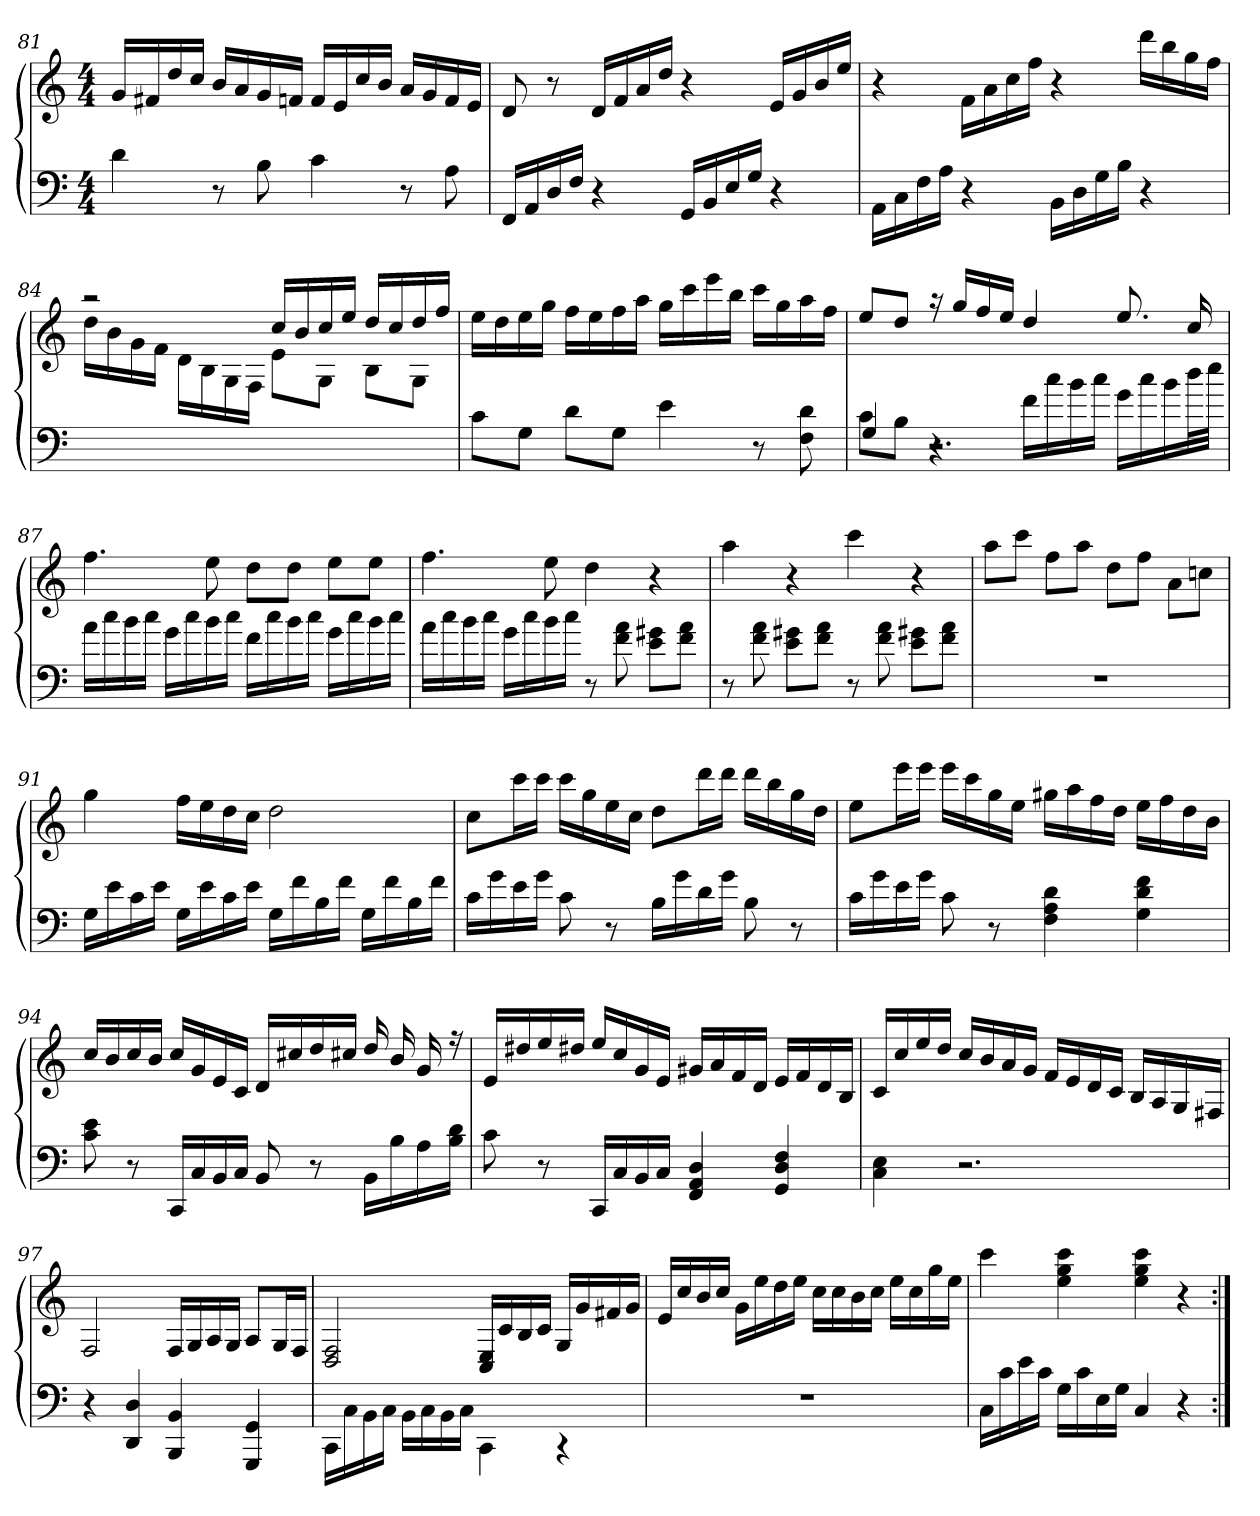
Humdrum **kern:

**kern	**kern
*part1	*part1
*staff2	*staff1
*clefF4	*clefG2
*k[]	*k[]
*C:	*C:
*M4/4	*M4/4
=81	=81
4d	16gLL
.	16f#X
.	16dd
.	16ccJJ
8r	16bLL
.	16a
8B	16g
.	16fnJJ
4c	16fLL
.	16e
.	16cc
.	16bJJ
8r	16aLL
.	16g
8A	16f
.	16eJJ
=82	=82
16FFLL	8d
16AA	.
16D	8r
16FJJ	.
4r	16dLL
.	16f
.	16a
.	16ddJJ
16GGLL	4r
16BB	.
16E	.
16GJJ	.
4r	16eLL
.	16g
.	16b
.	16eeJJ
=83	=83
16AALL	4r
16C	.
16F	.
16AJJ	.
4r	16fLL
.	16a
.	16cc
.	16ffJJ
16BBLL	4r
16D	.
16G	.
16BJJ	.
4r	16dddLL
.	16bb
.	16gg
.	16ffJJ
=84	=84
*	*^
1ryy	2r	16ddLL
.	.	16b
.	.	16g
.	.	16fJJ
.	.	16dLL
.	.	16B
.	.	16G
.	.	16FJJ
.	16ccLL	8eL
.	16b	.
.	16cc	8GJ
.	16eeJJ	.
.	16ddLL	8BL
.	16cc	.
.	16dd	8GJ
.	16ffJJ	.
*	*v	*v
=85	=85
8cL	16eeLL
.	16dd
8GJ	16ee
.	16ggJJ
8dL	16ffLL
.	16ee
8GJ	16ff
.	16aaJJ
4e	16ggLL
.	16ccc
.	16eee
.	16bbJJ
8r	16cccLL
.	16gg
8F 8d	16aa
.	16ffJJ
=86	=86
*^	*^
*	*^	*	*
1ryy	8cL	4G	8eeL	1ryy
.	8BJ	.	8ddJ	.
.	4r	2.r	16r	.
.	.	.	16ggLL	.
.	.	.	16ff	.
.	.	.	16eeJJ	.
.	16fLL	.	4dd	.
.	16cc	.	.	.
.	16b	.	.	.
.	16ccJJ	.	.	.
.	16gLL	.	8.ee	.
.	16cc	.	.	.
.	16b	.	.	.
.	32ddL	.	16cc	.
.	32eeJJJ	.	.	.
*v	*v	*v	*	*
*	*v	*v
=87	=87
16aLL	4.ff
16cc	.
16b	.
16ccJJ	.
16gLL	.
16cc	.
16b	8ee
16ccJJ	.
16fLL	8ddL
16cc	.
16b	8ddJ
16ccJJ	.
16gLL	8eeL
16cc	.
16b	8eeJ
16ccJJ	.
=88	=88
16aLL	4.ff
16cc	.
16b	.
16ccJJ	.
16gLL	.
16cc	.
16b	8ee
16ccJJ	.
8r	4dd
8f 8a	.
8e 8g#XL	4r
8f 8aJ	.
=89	=89
8r	4aa
8f 8a	.
8e 8g#XL	4r
8f 8aJ	.
8r	4ccc
8f 8a	.
8e 8g#XL	4r
8f 8aJ	.
=90	=90
1r	8aaL
.	8cccJ
.	8ffL
.	8aaJ
.	8ddL
.	8ffJ
.	8aL
.	8ccnJ
=91	=91
16GLL	4gg
16e	.
16c	.
16eJJ	.
16GLL	16ffLL
16e	16ee
16c	16dd
16eJJ	16ccJJ
16GLL	2dd
16f	.
16B	.
16fJJ	.
16GLL	.
16f	.
16B	.
16fJJ	.
=92	=92
16cLL	8ccL
16g	.
16e	16cccL
16gJJ	16cccJJ
8c	16cccLL
.	16gg
8r	16ee
.	16ccJJ
16BLL	8ddL
16g	.
16d	16dddL
16gJJ	16dddJJ
8B	16dddLL
.	16bb
8r	16gg
.	16ddJJ
=93	=93
16cLL	8eeL
16g	.
16e	16eeeL
16gJJ	16eeeJJ
8c	16eeeLL
.	16ccc
8r	16gg
.	16eeJJ
4F 4A 4d	16gg#XLL
.	16aa
.	16ff
.	16ddJJ
4G 4d 4f	16eeLL
.	16ff
.	16dd
.	16bJJ
=94	=94
*	*^
8c 8e	16ccLL	1ryy
.	16b	.
8r	16cc	.
.	16bJJ	.
16CCLL	16ccLL	.
16C	16g	.
16BB	16e	.
16CJJ	16cJJ	.
8BB	16dLL	.
.	16cc#X	.
8r	16dd	.
.	16cc#XJJ	.
16BBLL	16dd	.
16B	16b	.
16A	16g	.
16d 16BJJ	16r	.
*	*v	*v
=95	=95
8c	16eLL
.	16dd#X
8r	16ee
.	16dd#XJJ
16CCLL	16eeLL
16C	16cc
16BB	16g
16CJJ	16eJJ
4FF 4AA 4D	16g#XLL
.	16a
.	16f
.	16dJJ
4GG 4D 4F	16eLL
.	16f
.	16d
.	16BJJ
=96	=96
4C 4E	16cLL
.	16cc
.	16ee
.	16ddJJ
2.r	16ccLL
.	16b
.	16a
.	16gJJ
.	16fLL
.	16e
.	16d
.	16cJJ
.	16BLL
.	16A
.	16G
.	16F#XJJ
=97	=97
4r	2F
4DD 4D	.
4BBB 4BB	16FLL
.	16G
.	16A
.	16GJJ
4GGG 4GG	8AL
.	16GL
.	16FJJ
=98	=98
*^	*
1ryy	16CCLL	2D 2F
.	16C	.
.	16BB	.
.	16CJJ	.
.	16BBLL	.
.	16C	.
.	16BB	.
.	16CJJ	.
.	4CC	16C 16ELL
.	.	16c
.	.	16B
.	.	16cJJ
.	4r	16GLL
.	.	16g
.	.	16f#X
.	.	16gJJ
*v	*v	*
=99	=99
1r	16eLL
.	16cc
.	16b
.	16ccJJ
.	16gLL
.	16ee
.	16dd
.	16eeJJ
.	16ccLL
.	16cc
.	16b
.	16ccJJ
.	16eeLL
.	16cc
.	16gg
.	16eeJJ
=100	=100
16CLL	4ccc
16c	.
16e	.
16cJJ	.
16GLL	4ee 4gg 4ccc
16c	.
16E	.
16GJJ	.
4C	4ee 4gg 4ccc
4r	4r
=:|!	=:|!
*-	*-
